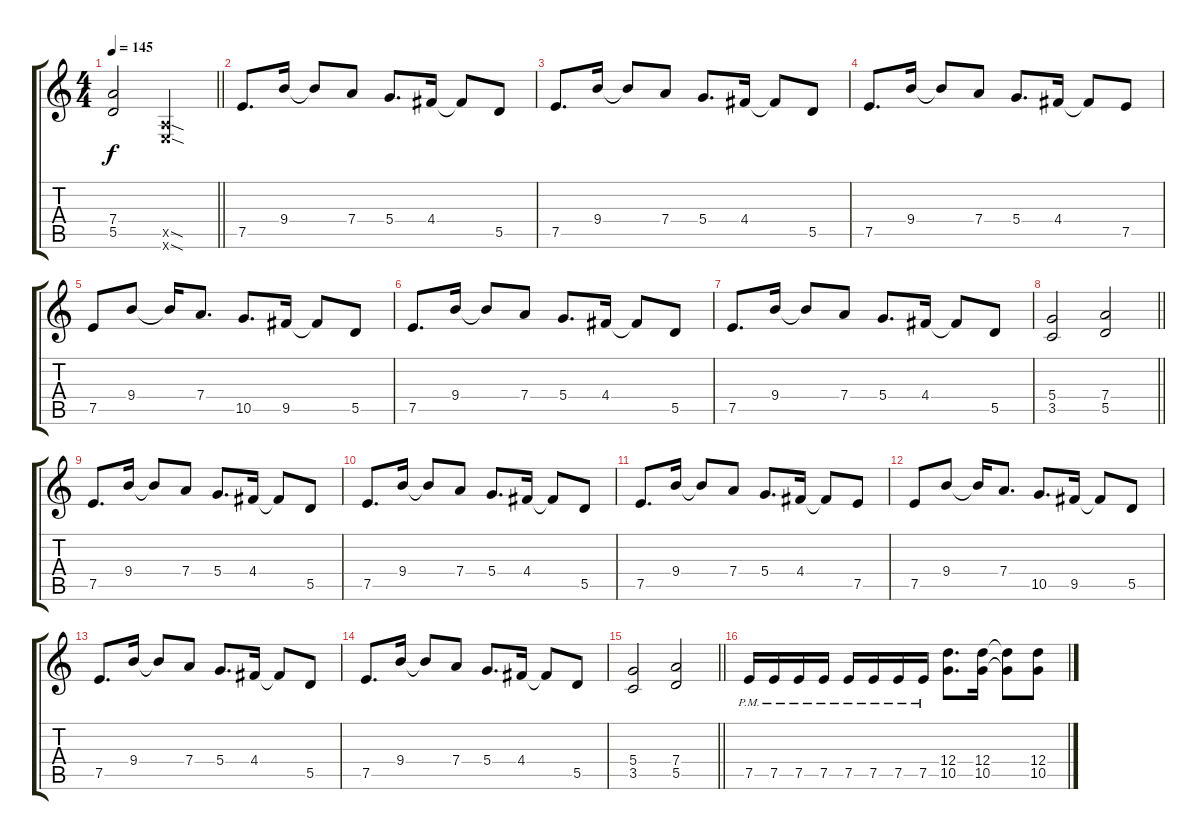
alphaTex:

\track "" {instrument distortionguitar}
\staff {score tabs}
\tuning (E4 B3 G3 D3 A2 E2) {hide}
\ts (4 4)
\tempo 145
\clef g2
\barLineRight lightlight
\ks c
(7.4 5.5).2{dy f} (0.5{sod x} 0.6{sod x}).2 |
7.5.8{d} 9.4.16 9.4{t}.8 7.4.8 5.4.8{d} 4.4.16 4.4{t}.8 5.5.8 |
7.5.8{d} 9.4.16 9.4{t}.8 7.4.8 5.4.8{d} 4.4.16 4.4{t}.8 5.5.8 |
7.5.8{d} 9.4.16 9.4{t}.8 7.4.8 5.4.8{d} 4.4.16 4.4{t}.8 7.5.8 |
7.5.8 9.4.8 9.4{t}.16 7.4.8{d} 10.5.8{d} 9.5.16 9.5{t}.8 5.5.8 |
7.5.8{d} 9.4.16 9.4{t}.8 7.4.8 5.4.8{d} 4.4.16 4.4{t}.8 5.5.8 |
7.5.8{d} 9.4.16 9.4{t}.8 7.4.8 5.4.8{d} 4.4.16 4.4{t}.8 5.5.8 |
\barLineRight lightlight
(5.4 3.5).2 (7.4 5.5).2 |
7.5.8{d} 9.4.16 9.4{t}.8 7.4.8 5.4.8{d} 4.4.16 4.4{t}.8 5.5.8 |
7.5.8{d} 9.4.16 9.4{t}.8 7.4.8 5.4.8{d} 4.4.16 4.4{t}.8 5.5.8 |
7.5.8{d} 9.4.16 9.4{t}.8 7.4.8 5.4.8{d} 4.4.16 4.4{t}.8 7.5.8 |
7.5.8 9.4.8 9.4{t}.16 7.4.8{d} 10.5.8{d} 9.5.16 9.5{t}.8 5.5.8 |
7.5.8{d} 9.4.16 9.4{t}.8 7.4.8 5.4.8{d} 4.4.16 4.4{t}.8 5.5.8 |
7.5.8{d} 9.4.16 9.4{t}.8 7.4.8 5.4.8{d} 4.4.16 4.4{t}.8 5.5.8 |
\barLineRight lightlight
(5.4 3.5).2 (7.4 5.5).2 |
7.5{pm}.16 7.5{pm}.16 7.5{pm}.16 7.5{pm}.16 7.5{pm}.16 7.5{pm}.16 7.5{pm}.16 7.5{pm}.16 (12.4 10.5).8{d} (12.4 10.5).16 (12.4{t} 10.5{t}).8 (12.4 10.5).8
